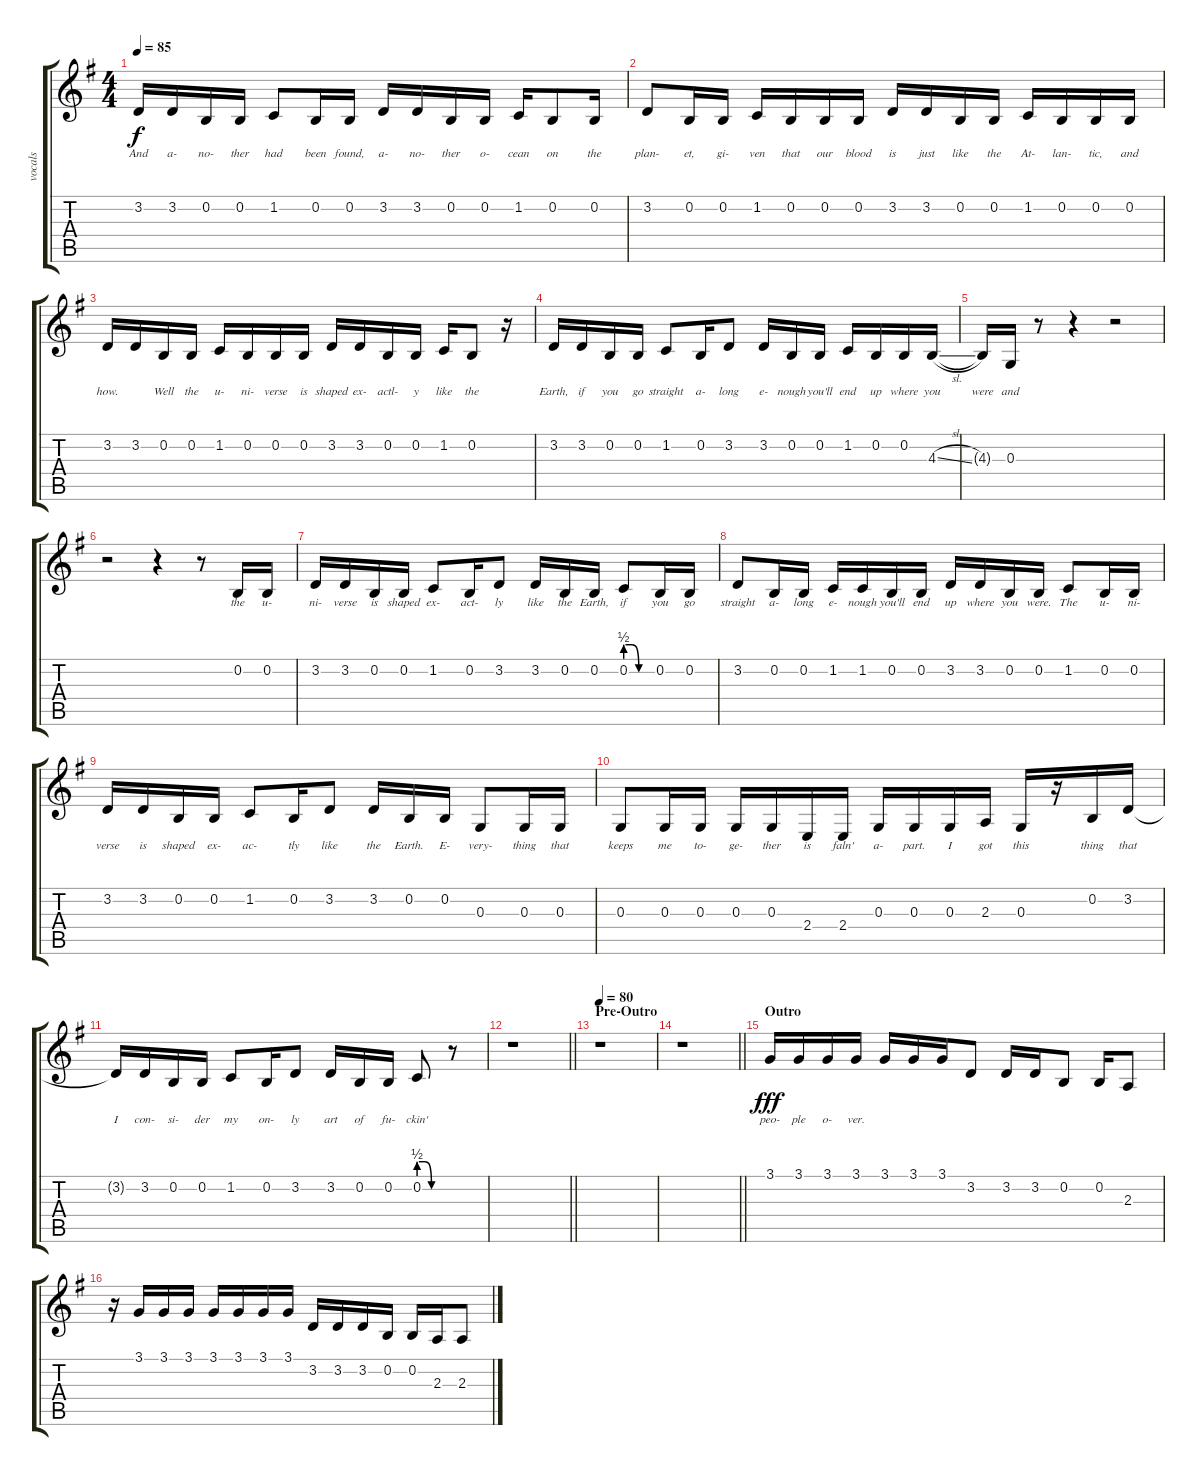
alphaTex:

\track ("vocals" "vocals") {instrument oboe}
\staff {score tabs}
\tuning (E4 B3 G3 D3 A2 E2) {hide}
\ts (4 4)
\tempo 85
\clef g2
\ks g
3.2{t}.16{lyrics (0 "And") lyrics (1 "") lyrics (2 "") lyrics (3 "") lyrics (4 "") dy f} 3.2.16{lyrics (0 "a-") lyrics (1 "") lyrics (2 "") lyrics (3 "") lyrics (4 "")} 0.2.16{lyrics (0 "no-") lyrics (1 "") lyrics (2 "") lyrics (3 "") lyrics (4 "")} 0.2.16{lyrics (0 "ther") lyrics (1 "") lyrics (2 "") lyrics (3 "") lyrics (4 "")} 1.2.8{lyrics (0 "had") lyrics (1 "") lyrics (2 "") lyrics (3 "") lyrics (4 "")} 0.2.16{lyrics (0 "been") lyrics (1 "") lyrics (2 "") lyrics (3 "") lyrics (4 "")} 0.2.16{lyrics (0 "found,") lyrics (1 "") lyrics (2 "") lyrics (3 "") lyrics (4 "")} 3.2.16{lyrics (0 "a-") lyrics (1 "") lyrics (2 "") lyrics (3 "") lyrics (4 "")} 3.2.16{lyrics (0 "no-") lyrics (1 "") lyrics (2 "") lyrics (3 "") lyrics (4 "")} 0.2.16{lyrics (0 "ther") lyrics (1 "") lyrics (2 "") lyrics (3 "") lyrics (4 "")} 0.2.16{lyrics (0 "o-") lyrics (1 "") lyrics (2 "") lyrics (3 "") lyrics (4 "")} 1.2.16{lyrics (0 "cean") lyrics (1 "") lyrics (2 "") lyrics (3 "") lyrics (4 "")} 0.2.8{lyrics (0 "on") lyrics (1 "") lyrics (2 "") lyrics (3 "") lyrics (4 "")} 0.2.16{lyrics (0 "the") lyrics (1 "") lyrics (2 "") lyrics (3 "") lyrics (4 "")} |
3.2.8{lyrics (0 "plan-") lyrics (1 "") lyrics (2 "") lyrics (3 "") lyrics (4 "")} 0.2.16{lyrics (0 "et,") lyrics (1 "") lyrics (2 "") lyrics (3 "") lyrics (4 "")} 0.2.16{lyrics (0 "gi-") lyrics (1 "") lyrics (2 "") lyrics (3 "") lyrics (4 "")} 1.2.16{lyrics (0 "ven") lyrics (1 "") lyrics (2 "") lyrics (3 "") lyrics (4 "")} 0.2.16{lyrics (0 "that") lyrics (1 "") lyrics (2 "") lyrics (3 "") lyrics (4 "")} 0.2.16{lyrics (0 "our") lyrics (1 "") lyrics (2 "") lyrics (3 "") lyrics (4 "")} 0.2.16{lyrics (0 "blood") lyrics (1 "") lyrics (2 "") lyrics (3 "") lyrics (4 "")} 3.2.16{lyrics (0 "is") lyrics (1 "") lyrics (2 "") lyrics (3 "") lyrics (4 "")} 3.2.16{lyrics (0 "just") lyrics (1 "") lyrics (2 "") lyrics (3 "") lyrics (4 "")} 0.2.16{lyrics (0 "like") lyrics (1 "") lyrics (2 "") lyrics (3 "") lyrics (4 "")} 0.2.16{lyrics (0 "the") lyrics (1 "") lyrics (2 "") lyrics (3 "") lyrics (4 "")} 1.2.16{lyrics (0 "At-") lyrics (1 "") lyrics (2 "") lyrics (3 "") lyrics (4 "")} 0.2.16{lyrics (0 "lan-") lyrics (1 "") lyrics (2 "") lyrics (3 "") lyrics (4 "")} 0.2.16{lyrics (0 "tic,") lyrics (1 "") lyrics (2 "") lyrics (3 "") lyrics (4 "")} 0.2.16{lyrics (0 "and") lyrics (1 "") lyrics (2 "") lyrics (3 "") lyrics (4 "")} |
3.2.16{lyrics (0 "how.") lyrics (1 "") lyrics (2 "") lyrics (3 "") lyrics (4 "")} 3.2.16{lyrics (0 "") lyrics (1 "") lyrics (2 "") lyrics (3 "") lyrics (4 "")} 0.2.16{lyrics (0 "Well") lyrics (1 "") lyrics (2 "") lyrics (3 "") lyrics (4 "")} 0.2.16{lyrics (0 "the") lyrics (1 "") lyrics (2 "") lyrics (3 "") lyrics (4 "")} 1.2.16{lyrics (0 "u-") lyrics (1 "") lyrics (2 "") lyrics (3 "") lyrics (4 "")} 0.2.16{lyrics (0 "ni-") lyrics (1 "") lyrics (2 "") lyrics (3 "") lyrics (4 "")} 0.2.16{lyrics (0 "verse") lyrics (1 "") lyrics (2 "") lyrics (3 "") lyrics (4 "")} 0.2.16{lyrics (0 "is") lyrics (1 "") lyrics (2 "") lyrics (3 "") lyrics (4 "")} 3.2.16{lyrics (0 "shaped") lyrics (1 "") lyrics (2 "") lyrics (3 "") lyrics (4 "")} 3.2.16{lyrics (0 "ex-") lyrics (1 "") lyrics (2 "") lyrics (3 "") lyrics (4 "")} 0.2.16{lyrics (0 "actl-") lyrics (1 "") lyrics (2 "") lyrics (3 "") lyrics (4 "")} 0.2.16{lyrics (0 "y") lyrics (1 "") lyrics (2 "") lyrics (3 "") lyrics (4 "")} 1.2.16{lyrics (0 "like") lyrics (1 "") lyrics (2 "") lyrics (3 "") lyrics (4 "")} 0.2.8{lyrics (0 "the") lyrics (1 "") lyrics (2 "") lyrics (3 "") lyrics (4 "")} r.16 |
3.2.16{lyrics (0 "Earth,") lyrics (1 "") lyrics (2 "") lyrics (3 "") lyrics (4 "")} 3.2.16{lyrics (0 "if") lyrics (1 "") lyrics (2 "") lyrics (3 "") lyrics (4 "")} 0.2.16{lyrics (0 "you") lyrics (1 "") lyrics (2 "") lyrics (3 "") lyrics (4 "")} 0.2.16{lyrics (0 "go") lyrics (1 "") lyrics (2 "") lyrics (3 "") lyrics (4 "")} 1.2.8{lyrics (0 "straight") lyrics (1 "") lyrics (2 "") lyrics (3 "") lyrics (4 "")} 0.2.16{lyrics (0 "a-") lyrics (1 "") lyrics (2 "") lyrics (3 "") lyrics (4 "")} 3.2.8{lyrics (0 "long") lyrics (1 "") lyrics (2 "") lyrics (3 "") lyrics (4 "")} 3.2.16{lyrics (0 "e-") lyrics (1 "") lyrics (2 "") lyrics (3 "") lyrics (4 "")} 0.2.16{lyrics (0 "nough") lyrics (1 "") lyrics (2 "") lyrics (3 "") lyrics (4 "")} 0.2.16{lyrics (0 "you'll") lyrics (1 "") lyrics (2 "") lyrics (3 "") lyrics (4 "")} 1.2.16{lyrics (0 "end") lyrics (1 "") lyrics (2 "") lyrics (3 "") lyrics (4 "")} 0.2.16{lyrics (0 "up") lyrics (1 "") lyrics (2 "") lyrics (3 "") lyrics (4 "")} 0.2.16{lyrics (0 "where") lyrics (1 "") lyrics (2 "") lyrics (3 "") lyrics (4 "")} 4.3{sl}.16{lyrics (0 "you") lyrics (1 "") lyrics (2 "") lyrics (3 "") lyrics (4 "")} |
4.3{t}.16{lyrics (0 "were") lyrics (1 "") lyrics (2 "") lyrics (3 "") lyrics (4 "")} 0.3.16{lyrics (0 "and") lyrics (1 "") lyrics (2 "") lyrics (3 "") lyrics (4 "")} r.8 r.4 r.2 |
r.2 r.4 r.8 0.2.16{lyrics (0 "the") lyrics (1 "") lyrics (2 "") lyrics (3 "") lyrics (4 "")} 0.2.16{lyrics (0 "u-") lyrics (1 "") lyrics (2 "") lyrics (3 "") lyrics (4 "")} |
3.2.16{lyrics (0 "ni-") lyrics (1 "") lyrics (2 "") lyrics (3 "") lyrics (4 "")} 3.2.16{lyrics (0 "verse") lyrics (1 "") lyrics (2 "") lyrics (3 "") lyrics (4 "")} 0.2.16{lyrics (0 "is") lyrics (1 "") lyrics (2 "") lyrics (3 "") lyrics (4 "")} 0.2.16{lyrics (0 "shaped") lyrics (1 "") lyrics (2 "") lyrics (3 "") lyrics (4 "")} 1.2.8{lyrics (0 "ex-") lyrics (1 "") lyrics (2 "") lyrics (3 "") lyrics (4 "")} 0.2.16{lyrics (0 "act-") lyrics (1 "") lyrics (2 "") lyrics (3 "") lyrics (4 "")} 3.2.8{lyrics (0 "ly") lyrics (1 "") lyrics (2 "") lyrics (3 "") lyrics (4 "")} 3.2.16{lyrics (0 "like") lyrics (1 "") lyrics (2 "") lyrics (3 "") lyrics (4 "")} 0.2.16{lyrics (0 "the") lyrics (1 "") lyrics (2 "") lyrics (3 "") lyrics (4 "")} 0.2.16{lyrics (0 "Earth,") lyrics (1 "") lyrics (2 "") lyrics (3 "") lyrics (4 "")} 0.2{be (custom 0 2 15 2 30 0 60 0)}.8{lyrics (0 "if") lyrics (1 "") lyrics (2 "") lyrics (3 "") lyrics (4 "")} 0.2.16{lyrics (0 "you") lyrics (1 "") lyrics (2 "") lyrics (3 "") lyrics (4 "")} 0.2.16{lyrics (0 "go") lyrics (1 "") lyrics (2 "") lyrics (3 "") lyrics (4 "")} |
3.2.8{lyrics (0 "straight") lyrics (1 "") lyrics (2 "") lyrics (3 "") lyrics (4 "")} 0.2.16{lyrics (0 "a-") lyrics (1 "") lyrics (2 "") lyrics (3 "") lyrics (4 "")} 0.2.16{lyrics (0 "long") lyrics (1 "") lyrics (2 "") lyrics (3 "") lyrics (4 "")} 1.2.16{lyrics (0 "e-") lyrics (1 "") lyrics (2 "") lyrics (3 "") lyrics (4 "")} 1.2.16{lyrics (0 "nough") lyrics (1 "") lyrics (2 "") lyrics (3 "") lyrics (4 "")} 0.2.16{lyrics (0 "you'll") lyrics (1 "") lyrics (2 "") lyrics (3 "") lyrics (4 "")} 0.2.16{lyrics (0 "end") lyrics (1 "") lyrics (2 "") lyrics (3 "") lyrics (4 "")} 3.2.16{lyrics (0 "up") lyrics (1 "") lyrics (2 "") lyrics (3 "") lyrics (4 "")} 3.2.16{lyrics (0 "where") lyrics (1 "") lyrics (2 "") lyrics (3 "") lyrics (4 "")} 0.2.16{lyrics (0 "you") lyrics (1 "") lyrics (2 "") lyrics (3 "") lyrics (4 "")} 0.2.16{lyrics (0 "were.") lyrics (1 "") lyrics (2 "") lyrics (3 "") lyrics (4 "")} 1.2.8{lyrics (0 "The") lyrics (1 "") lyrics (2 "") lyrics (3 "") lyrics (4 "")} 0.2.16{lyrics (0 "u-") lyrics (1 "") lyrics (2 "") lyrics (3 "") lyrics (4 "")} 0.2.16{lyrics (0 "ni-") lyrics (1 "") lyrics (2 "") lyrics (3 "") lyrics (4 "")} |
3.2.16{lyrics (0 "verse") lyrics (1 "") lyrics (2 "") lyrics (3 "") lyrics (4 "")} 3.2.16{lyrics (0 "is") lyrics (1 "") lyrics (2 "") lyrics (3 "") lyrics (4 "")} 0.2.16{lyrics (0 "shaped") lyrics (1 "") lyrics (2 "") lyrics (3 "") lyrics (4 "")} 0.2.16{lyrics (0 "ex-") lyrics (1 "") lyrics (2 "") lyrics (3 "") lyrics (4 "")} 1.2.8{lyrics (0 "ac-") lyrics (1 "") lyrics (2 "") lyrics (3 "") lyrics (4 "")} 0.2.16{lyrics (0 "tly") lyrics (1 "") lyrics (2 "") lyrics (3 "") lyrics (4 "")} 3.2.8{lyrics (0 "like") lyrics (1 "") lyrics (2 "") lyrics (3 "") lyrics (4 "")} 3.2.16{lyrics (0 "the") lyrics (1 "") lyrics (2 "") lyrics (3 "") lyrics (4 "")} 0.2.16{lyrics (0 "Earth.") lyrics (1 "") lyrics (2 "") lyrics (3 "") lyrics (4 "")} 0.2.16{lyrics (0 "E-") lyrics (1 "") lyrics (2 "") lyrics (3 "") lyrics (4 "")} 0.3.8{lyrics (0 "very-") lyrics (1 "") lyrics (2 "") lyrics (3 "") lyrics (4 "")} 0.3.16{lyrics (0 "thing") lyrics (1 "") lyrics (2 "") lyrics (3 "") lyrics (4 "")} 0.3.16{lyrics (0 "that") lyrics (1 "") lyrics (2 "") lyrics (3 "") lyrics (4 "")} |
0.3.8{lyrics (0 "keeps") lyrics (1 "") lyrics (2 "") lyrics (3 "") lyrics (4 "")} 0.3.16{lyrics (0 "me") lyrics (1 "") lyrics (2 "") lyrics (3 "") lyrics (4 "")} 0.3.16{lyrics (0 "to-") lyrics (1 "") lyrics (2 "") lyrics (3 "") lyrics (4 "")} 0.3.16{lyrics (0 "ge-") lyrics (1 "") lyrics (2 "") lyrics (3 "") lyrics (4 "")} 0.3.16{lyrics (0 "ther") lyrics (1 "") lyrics (2 "") lyrics (3 "") lyrics (4 "")} 2.4.16{lyrics (0 "is") lyrics (1 "") lyrics (2 "") lyrics (3 "") lyrics (4 "")} 2.4.16{lyrics (0 "faln'") lyrics (1 "") lyrics (2 "") lyrics (3 "") lyrics (4 "")} 0.3.16{lyrics (0 "a-") lyrics (1 "") lyrics (2 "") lyrics (3 "") lyrics (4 "")} 0.3.16{lyrics (0 "part.") lyrics (1 "") lyrics (2 "") lyrics (3 "") lyrics (4 "")} 0.3.16{lyrics (0 "I") lyrics (1 "") lyrics (2 "") lyrics (3 "") lyrics (4 "")} 2.3.16{lyrics (0 "got") lyrics (1 "") lyrics (2 "") lyrics (3 "") lyrics (4 "")} 0.3.16{lyrics (0 "this") lyrics (1 "") lyrics (2 "") lyrics (3 "") lyrics (4 "")} r.16 0.2.16{lyrics (0 "thing") lyrics (1 "") lyrics (2 "") lyrics (3 "") lyrics (4 "")} 3.2.16{lyrics (0 "that") lyrics (1 "") lyrics (2 "") lyrics (3 "") lyrics (4 "")} |
3.2{t}.16{lyrics (0 "I") lyrics (1 "") lyrics (2 "") lyrics (3 "") lyrics (4 "")} 3.2.16{lyrics (0 "con-") lyrics (1 "") lyrics (2 "") lyrics (3 "") lyrics (4 "")} 0.2.16{lyrics (0 "si-") lyrics (1 "") lyrics (2 "") lyrics (3 "") lyrics (4 "")} 0.2.16{lyrics (0 "der") lyrics (1 "") lyrics (2 "") lyrics (3 "") lyrics (4 "")} 1.2.8{lyrics (0 "my") lyrics (1 "") lyrics (2 "") lyrics (3 "") lyrics (4 "")} 0.2.16{lyrics (0 "on-") lyrics (1 "") lyrics (2 "") lyrics (3 "") lyrics (4 "")} 3.2.8{lyrics (0 "ly") lyrics (1 "") lyrics (2 "") lyrics (3 "") lyrics (4 "")} 3.2.16{lyrics (0 "art") lyrics (1 "") lyrics (2 "") lyrics (3 "") lyrics (4 "")} 0.2.16{lyrics (0 "of") lyrics (1 "") lyrics (2 "") lyrics (3 "") lyrics (4 "")} 0.2.16{lyrics (0 "fu-") lyrics (1 "") lyrics (2 "") lyrics (3 "") lyrics (4 "")} 0.2{be (custom 0 2 15 2 30 0 60 0)}.8{lyrics (0 "ckin'") lyrics (1 "") lyrics (2 "") lyrics (3 "") lyrics (4 "")} r.8 |
\barLineRight lightlight
r.1 |
\section ("" "Pre-Outro")
\tempo 80
r.1 |
\barLineRight lightlight
r.1 |
\section ("" "Outro")
3.1.16{lyrics (0 "peo-") lyrics (1 "") lyrics (2 "") lyrics (3 "") lyrics (4 "") dy fff} 3.1.16{lyrics (0 "ple") lyrics (1 "") lyrics (2 "") lyrics (3 "") lyrics (4 "")} 3.1.16{lyrics (0 "o-") lyrics (1 "") lyrics (2 "") lyrics (3 "") lyrics (4 "")} 3.1.16{lyrics (0 "ver.") lyrics (1 "") lyrics (2 "") lyrics (3 "") lyrics (4 "")} 3.1.16 3.1.16 3.1.16 3.2.8 3.2.16 3.2.16 0.2.8 0.2.16 2.3.8 |
r.16 3.1.16 3.1.16 3.1.16 3.1.16 3.1.16 3.1.16 3.1.16 3.2.16 3.2.16 3.2.16 0.2.16 0.2.16 2.3.16 2.3.8
